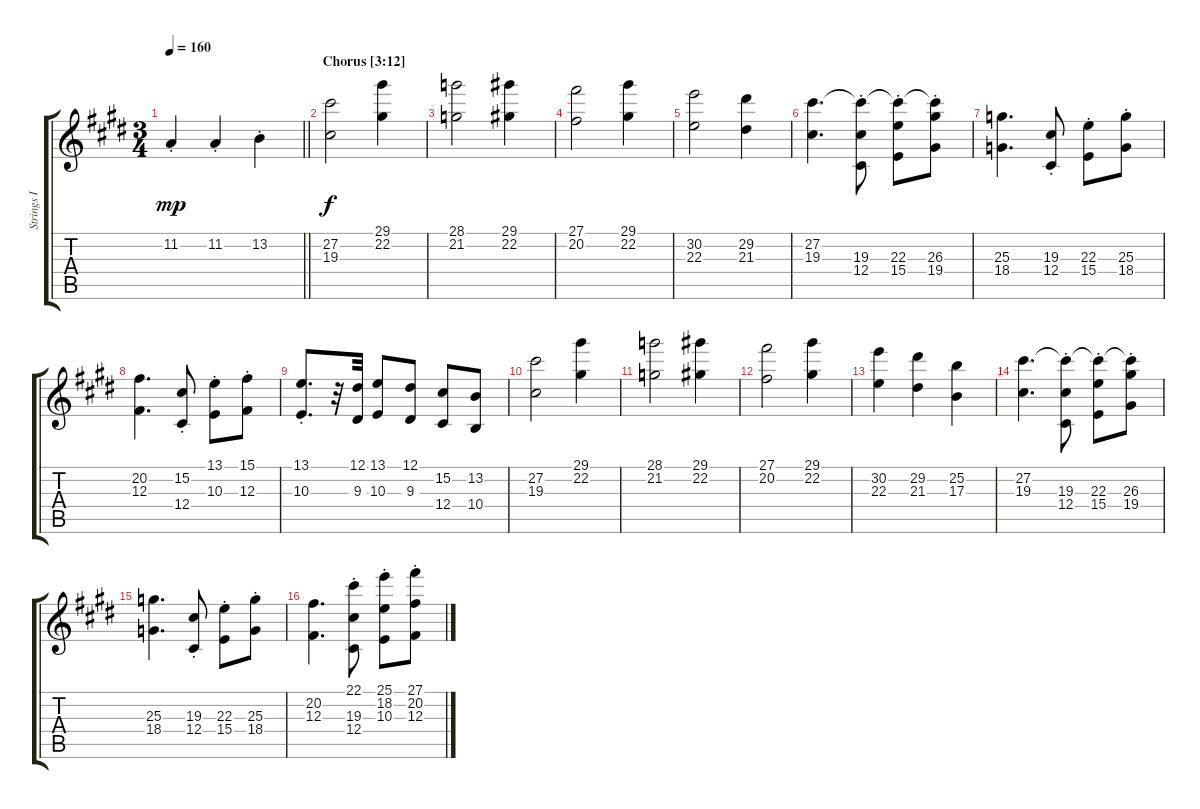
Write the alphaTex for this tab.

\track ("Strings I" "Strings I") {instrument stringensemble1}
\staff {score tabs}
\tuning (Eb4 Bb3 Gb3 Db3 Ab2 Db2) {hide}
\ts (3 4)
\tempo 160
\clef g2
\barLineRight lightlight
\ks c#minor
11.2{st}.4{dy mp} 11.2{st}.4 13.2{st}.4 |
\section ("" "Chorus [3:12]")
(27.2 19.3).2{dy f} (29.1 22.2).4 |
(28.1 21.2).2 (29.1 22.2).4 |
(27.1 20.2).2 (29.1 22.2).4 |
(30.2 22.3).2 (29.2 21.3).4 |
(27.2 19.3).4{d} (27.2{t} 19.3{st} 12.4{st}).8 (27.2{t} 22.3{st} 15.4{st}).8 (27.2{t} 26.3{st} 19.4{st}).8 |
(25.3 18.4).4{d} (19.3{st} 12.4{st}).8 (22.3{st} 15.4{st}).8 (25.3{st} 18.4{st}).8 |
(20.2 12.3).4{d} (15.2 12.4{st}).8 (13.1 10.3{st}).8 (15.1 12.3{st}).8 |
(13.1 10.3{st}).8{d} r.32 (12.1 9.3).32 (13.1 10.3).8 (12.1 9.3).8 (15.2 12.4).8 (13.2 10.4).8 |
(27.2 19.3).2 (29.1 22.2).4 |
(28.1 21.2).2 (29.1 22.2).4 |
(27.1 20.2).2 (29.1 22.2).4 |
(30.2 22.3).4 (29.2 21.3).4 (25.2 17.3).4 |
(27.2 19.3).4{d} (27.2{t} 19.3{st} 12.4{st}).8 (27.2{t} 22.3{st} 15.4{st}).8 (27.2{t} 26.3{st} 19.4{st}).8 |
(25.3 18.4).4{d} (19.3{st} 12.4{st}).8 (22.3{st} 15.4{st}).8 (25.3{st} 18.4{st}).8 |
(20.2 12.3).4{d} (22.1 19.3 12.4{st}).8 (25.1 18.2 10.3{st}).8 (27.1 20.2 12.3{st}).8
